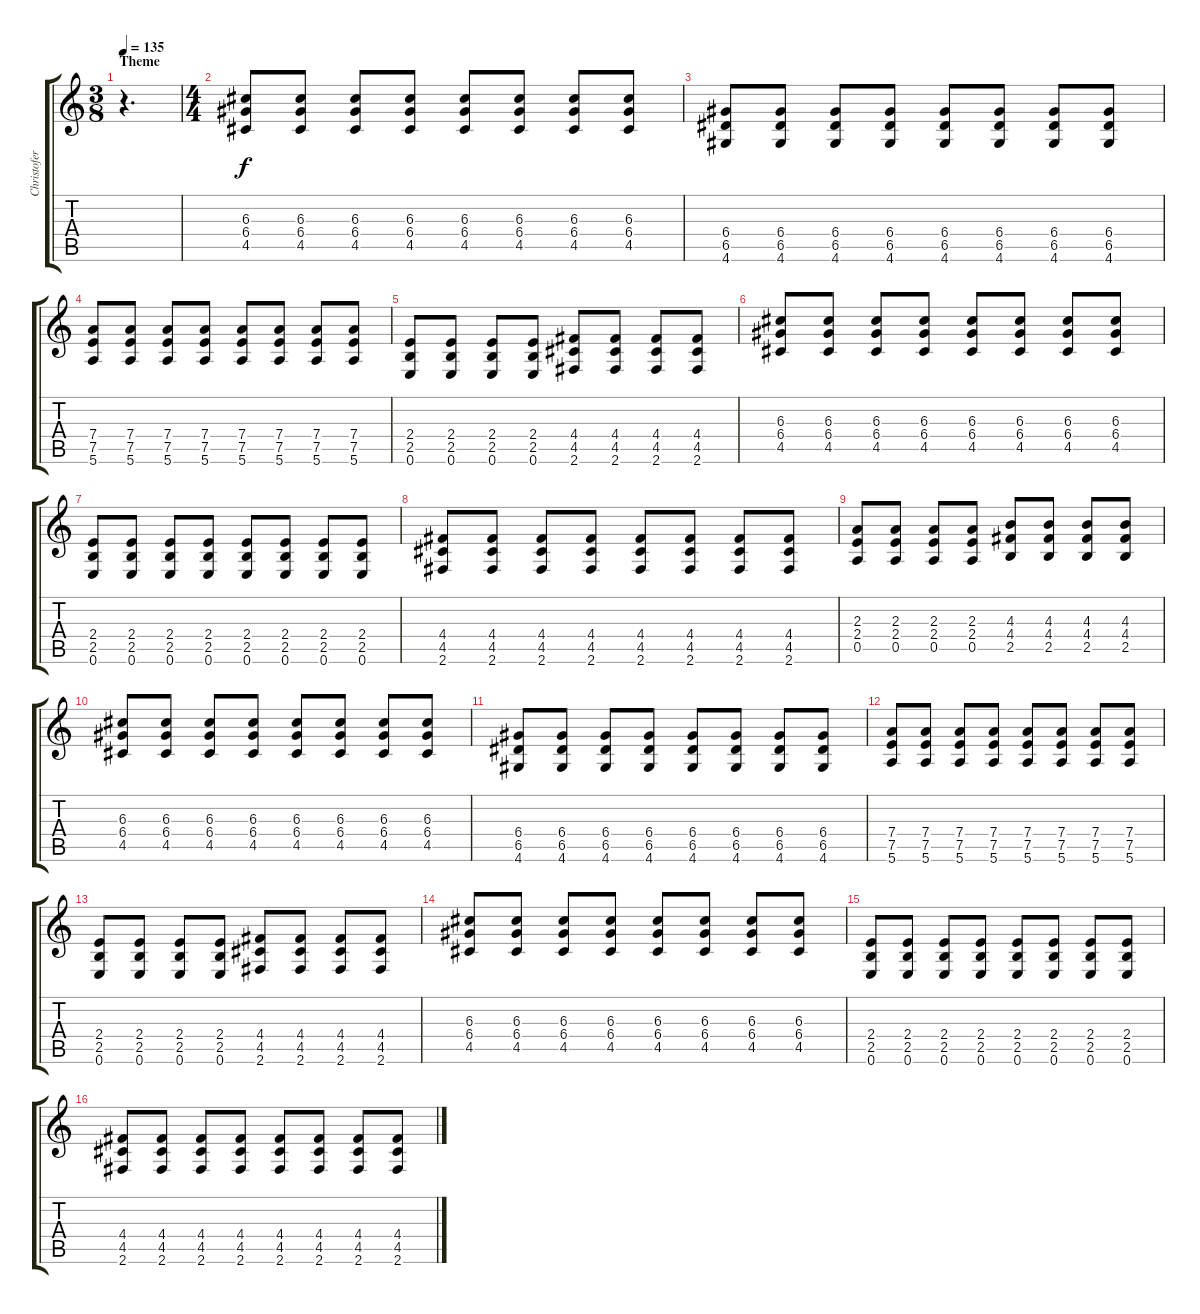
\track ("Christofer Johnsson" "Christofer") {instrument distortionguitar}
\staff {score tabs}
\tuning (E4 B3 G3 D3 A2 E2) {hide}
\ts (3 8)
\section ("" "Theme")
\tempo 135
\clef g2
\ks c
r.4{d dy f instrument distortionguitar} |
\ts (4 4)
(6.3 6.4 4.5).8 (6.3 6.4 4.5).8 (6.3 6.4 4.5).8 (6.3 6.4 4.5).8 (6.3 6.4 4.5).8 (6.3 6.4 4.5).8 (6.3 6.4 4.5).8 (6.3 6.4 4.5).8 |
(6.4 6.5 4.6).8 (6.4 6.5 4.6).8 (6.4 6.5 4.6).8 (6.4 6.5 4.6).8 (6.4 6.5 4.6).8 (6.4 6.5 4.6).8 (6.4 6.5 4.6).8 (6.4 6.5 4.6).8 |
(7.4 7.5 5.6).8 (7.4 7.5 5.6).8 (7.4 7.5 5.6).8 (7.4 7.5 5.6).8 (7.4 7.5 5.6).8 (7.4 7.5 5.6).8 (7.4 7.5 5.6).8 (7.4 7.5 5.6).8 |
(2.4 2.5 0.6).8 (2.4 2.5 0.6).8 (2.4 2.5 0.6).8 (2.4 2.5 0.6).8 (4.4 4.5 2.6).8 (4.4 4.5 2.6).8 (4.4 4.5 2.6).8 (4.4 4.5 2.6).8 |
(6.3 6.4 4.5).8 (6.3 6.4 4.5).8 (6.3 6.4 4.5).8 (6.3 6.4 4.5).8 (6.3 6.4 4.5).8 (6.3 6.4 4.5).8 (6.3 6.4 4.5).8 (6.3 6.4 4.5).8 |
(2.4 2.5 0.6).8 (2.4 2.5 0.6).8 (2.4 2.5 0.6).8 (2.4 2.5 0.6).8 (2.4 2.5 0.6).8 (2.4 2.5 0.6).8 (2.4 2.5 0.6).8 (2.4 2.5 0.6).8 |
(4.4 4.5 2.6).8 (4.4 4.5 2.6).8 (4.4 4.5 2.6).8 (4.4 4.5 2.6).8 (4.4 4.5 2.6).8 (4.4 4.5 2.6).8 (4.4 4.5 2.6).8 (4.4 4.5 2.6).8 |
(2.3 2.4 0.5).8 (2.3 2.4 0.5).8 (2.3 2.4 0.5).8 (2.3 2.4 0.5).8 (4.3 4.4 2.5).8 (4.3 4.4 2.5).8 (4.3 4.4 2.5).8 (4.3 4.4 2.5).8 |
(6.3 6.4 4.5).8 (6.3 6.4 4.5).8 (6.3 6.4 4.5).8 (6.3 6.4 4.5).8 (6.3 6.4 4.5).8 (6.3 6.4 4.5).8 (6.3 6.4 4.5).8 (6.3 6.4 4.5).8 |
(6.4 6.5 4.6).8 (6.4 6.5 4.6).8 (6.4 6.5 4.6).8 (6.4 6.5 4.6).8 (6.4 6.5 4.6).8 (6.4 6.5 4.6).8 (6.4 6.5 4.6).8 (6.4 6.5 4.6).8 |
(7.4 7.5 5.6).8 (7.4 7.5 5.6).8 (7.4 7.5 5.6).8 (7.4 7.5 5.6).8 (7.4 7.5 5.6).8 (7.4 7.5 5.6).8 (7.4 7.5 5.6).8 (7.4 7.5 5.6).8 |
(2.4 2.5 0.6).8 (2.4 2.5 0.6).8 (2.4 2.5 0.6).8 (2.4 2.5 0.6).8 (4.4 4.5 2.6).8 (4.4 4.5 2.6).8 (4.4 4.5 2.6).8 (4.4 4.5 2.6).8 |
(6.3 6.4 4.5).8 (6.3 6.4 4.5).8 (6.3 6.4 4.5).8 (6.3 6.4 4.5).8 (6.3 6.4 4.5).8 (6.3 6.4 4.5).8 (6.3 6.4 4.5).8 (6.3 6.4 4.5).8 |
(2.4 2.5 0.6).8 (2.4 2.5 0.6).8 (2.4 2.5 0.6).8 (2.4 2.5 0.6).8 (2.4 2.5 0.6).8 (2.4 2.5 0.6).8 (2.4 2.5 0.6).8 (2.4 2.5 0.6).8 |
(4.4 4.5 2.6).8 (4.4 4.5 2.6).8 (4.4 4.5 2.6).8 (4.4 4.5 2.6).8 (4.4 4.5 2.6).8 (4.4 4.5 2.6).8 (4.4 4.5 2.6).8 (4.4 4.5 2.6).8
